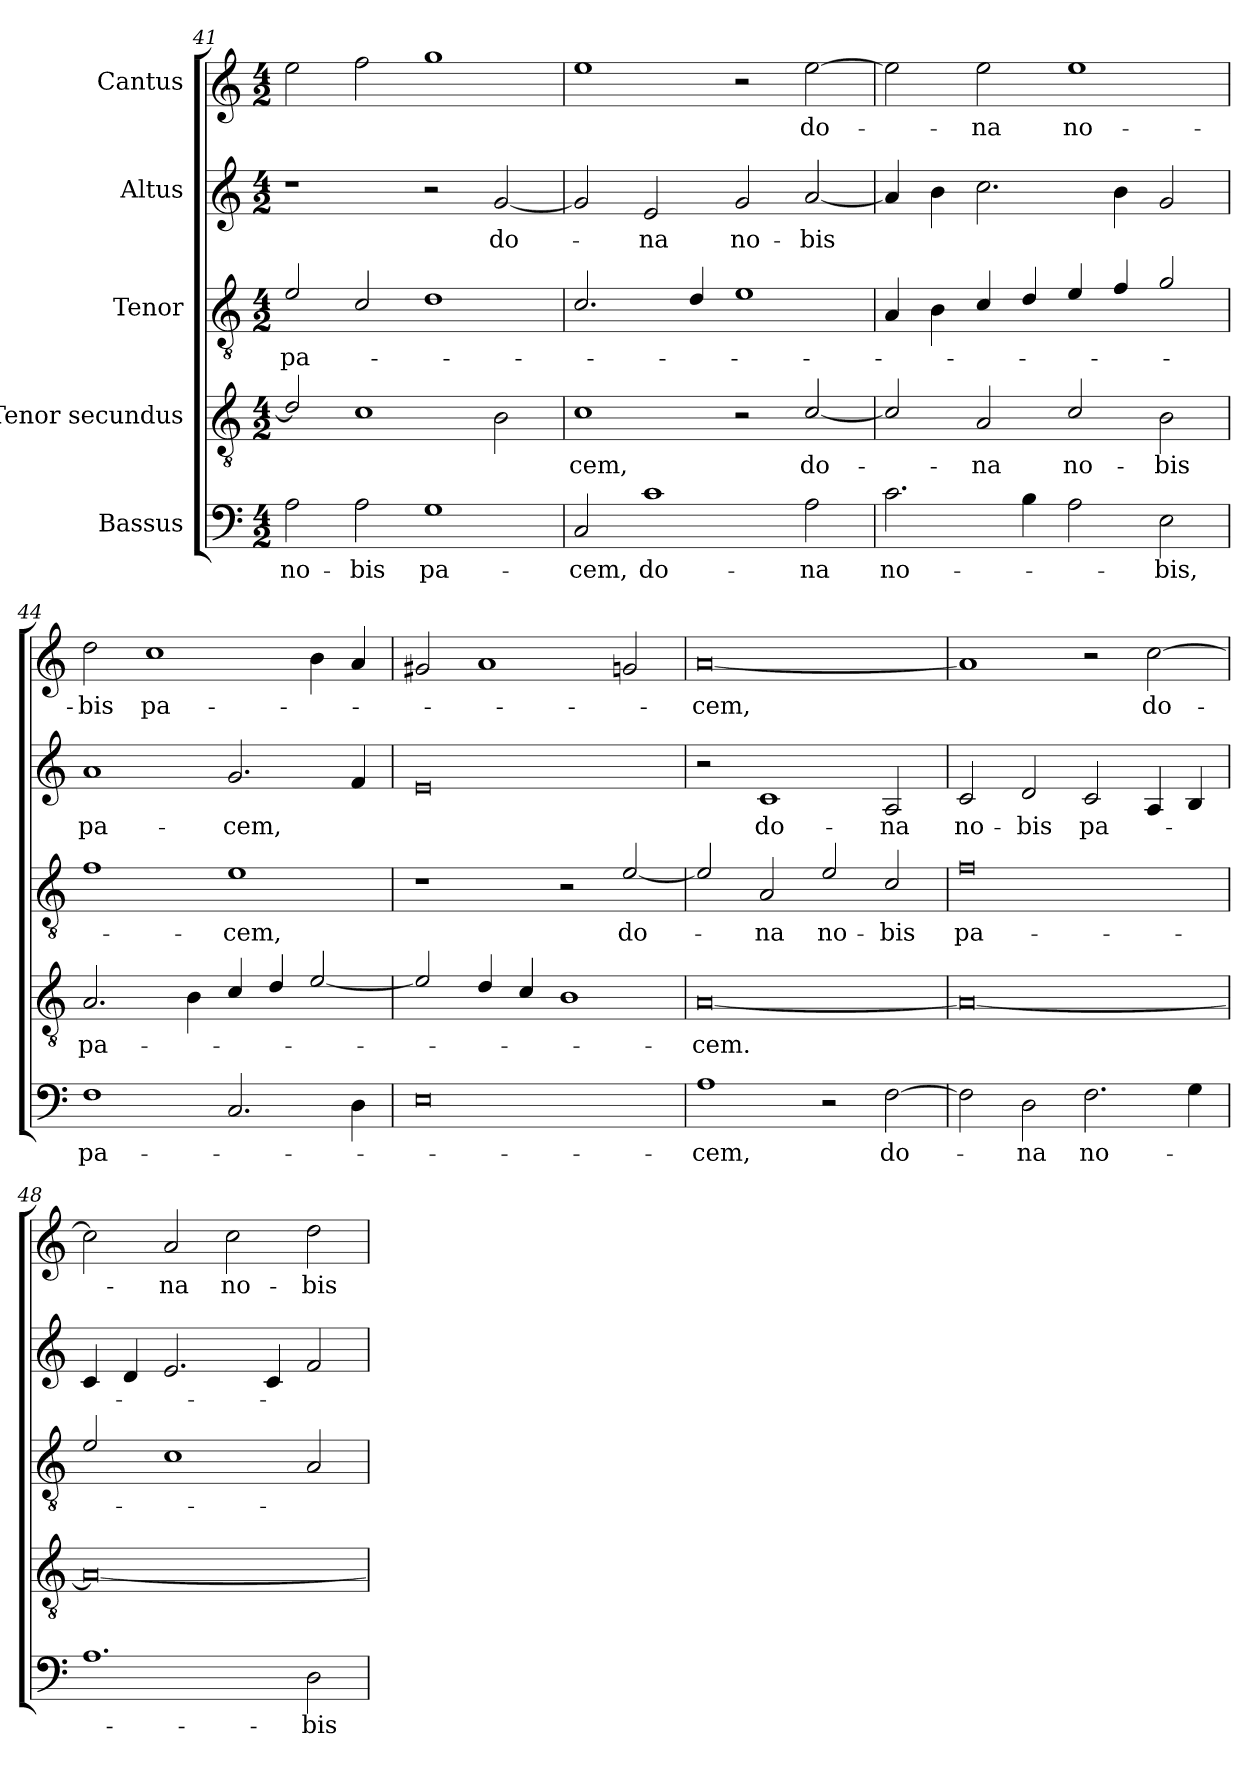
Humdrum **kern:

**kern	**text	**kern	**text	**kern	**text	**kern	**text	**kern	**text
*part5	*part5	*part4	*part4	*part3	*part3	*part2	*part2	*part1	*part1
*staff5	*staff5	*staff4	*staff4	*staff3	*staff3	*staff2	*staff2	*staff1	*staff1
*I"Bassus	*	*I"Tenor secundus	*	*I"Tenor	*	*I"Altus	*	*I"Cantus	*
*clefF4	*	*clefGv2	*	*clefGv2	*	*clefG2	*	*clefG2	*
*k[]	*	*k[]	*	*k[]	*	*k[]	*	*k[]	*
*M4/2	*	*M4/2	*	*M4/2	*	*M4/2	*	*M4/2	*
=41	=41	=41	=41	=41	=41	=41	=41	=41	=41
2A\	no-	2d/]	.	2e/	pa-	1r	.	2ee\	.
2A\	-bis	1c\	.	2c/	.	.	.	2ff\	.
1G\	pa-	.	.	1d\	.	2r	.	1gg\	.
.	.	2B\	.	.	.	[2g/	do-	.	.
=42	=42	=42	=42	=42	=42	=42	=42	=42	=42
2C/	-cem,	1c\	-cem,	2.c/	.	2g/]	.	1ee\	.
1c\	do-	.	.	.	.	2e/	-na	.	.
.	.	.	.	4d/	.	.	.	.	.
.	.	2r	.	1e\	.	2g/	no-	2r	.
2A\	-na	[2c/	do-	.	.	[2a/	-bis	[2ee\	do-
=43	=43	=43	=43	=43	=43	=43	=43	=43	=43
2.c\	no-	2c/]	.	4A/	.	4a/]	.	2ee\]	.
.	.	.	.	4B\	.	4b\	.	.	.
.	.	2A/	-na	4c/	.	2.cc\	.	2ee\	-na
4B\	.	.	.	4d/	.	.	.	.	.
2A\	.	2c/	no-	4e/	.	.	.	1ee\	no-
.	.	.	.	4f/	.	4b\	.	.	.
2E\	-bis,	2B\	-bis	2g/	.	2g/	.	.	.
=44	=44	=44	=44	=44	=44	=44	=44	=44	=44
1F\	pa-	2.A/	pa-	1f\	.	1a/	pa-	2dd\	-bis
.	.	.	.	.	.	.	.	1cc\	pa-
.	.	4B\	.	.	.	.	.	.	.
2.C/	.	4c/	.	1e\	-cem,	2.g/	-cem,	.	.
.	.	4d/	.	.	.	.	.	.	.
.	.	[2e/	.	.	.	.	.	4b\	.
4D\	.	.	.	.	.	4f/	.	4a/	.
=45	=45	=45	=45	=45	=45	=45	=45	=45	=45
0E\	.	2e/]	.	1r	.	0e/	.	2g#X/	.
.	.	4d/	.	.	.	.	.	1a/	.
.	.	4c/	.	.	.	.	.	.	.
.	.	1B\	.	2r	.	.	.	.	.
.	.	.	.	[2e/	do-	.	.	2gn/	.
=46	=46	=46	=46	=46	=46	=46	=46	=46	=46
1A\	-cem,	[0A/	-cem.	2e/]	.	2r	.	[0a/	-cem,
.	.	.	.	2A/	-na	1c/	do-	.	.
2r	.	.	.	2e/	no-	.	.	.	.
[2F\	do-	.	.	2c/	-bis	2A/	-na	.	.
=47	=47	=47	=47	=47	=47	=47	=47	=47	=47
2F\]	.	0A/_	.	0f\	pa-	2c/	no-	1a/]	.
2D\	-na	.	.	.	.	2d/	-bis	.	.
2.F\	no-	.	.	.	.	2c/	pa-	2r	.
.	.	.	.	.	.	4A/	.	[2cc\	do-
4G\	.	.	.	.	.	4B/	.	.	.
=48	=48	=48	=48	=48	=48	=48	=48	=48	=48
1.A\	.	0A/_	.	2e/	.	4c/	.	2cc\]	.
.	.	.	.	.	.	4d/	.	.	.
.	.	.	.	1c\	.	2.e/	.	2a/	-na
.	.	.	.	.	.	.	.	2cc\	no-
.	.	.	.	.	.	4c/	.	.	.
2D\	-bis	.	.	2A/	.	2f/	.	2dd\	-bis
=	=	=	=	=	=	=	=	=	=
*-	*-	*-	*-	*-	*-	*-	*-	*-	*-
